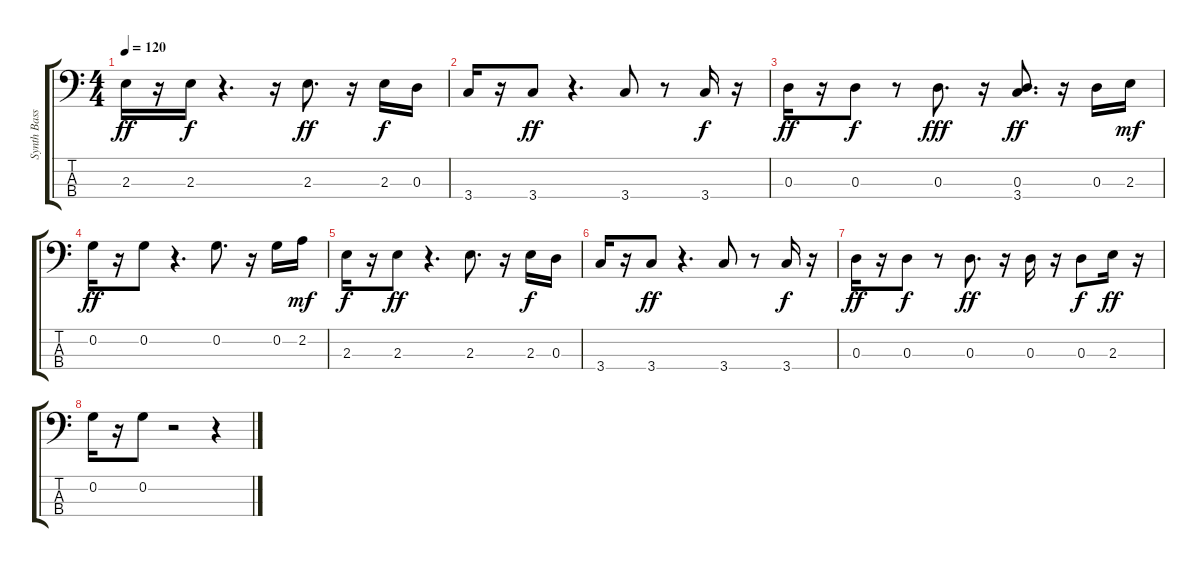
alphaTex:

\track ("Synth Bass" "Synth Bass") {instrument acousticbass}
\staff {score tabs}
\tuning (C-1 G2 D2 A1) {hide}
\ts (4 4)
\tempo 120
\clef f4
\ks c
2.3.16{dy ff} r.16 2.3.16{dy f} r.4{d} r.16 2.3.8{d dy ff} r.16 2.3.16{dy f} 0.3.16 |
3.4.16 r.16 3.4.8{dy ff} r.4{d} 3.4.8 r.8 3.4.16{dy f} r.16 |
0.3.16{dy ff volume 11} r.16 0.3.8{dy f volume 11} r.8 0.3.8{d dy fff volume 11} r.16 (0.3 3.4).8{d dy ff volume 11} r.16 0.3.16{volume 10} 2.3.16{dy mf volume 10} |
0.2.16{dy ff volume 10} r.16 0.2.8{volume 10} r.4{d} 0.2.8{d volume 9} r.16 0.2.16{volume 9} 2.2.16{dy mf volume 9} |
2.3.16{dy f volume 9} r.16 2.3.8{dy ff volume 8} r.4{d} 2.3.8{d volume 8} r.16 2.3.16{dy f volume 7} 0.3.16{volume 7} |
3.4.16{volume 7} r.16 3.4.8{dy ff volume 7} r.4{d} 3.4.8{volume 6} r.8 3.4.16{dy f volume 6} r.16 |
0.3.16{dy ff volume 6} r.16 0.3.8{dy f volume 6} r.8 0.3.8{d dy ff volume 5} r.16 0.3.16{volume 5} r.16 0.3.8{dy f volume 5} 2.3.16{dy ff volume 5} r.16 |
0.2.16{volume 4} r.16 0.2.8{volume 4} r.2 r.4
